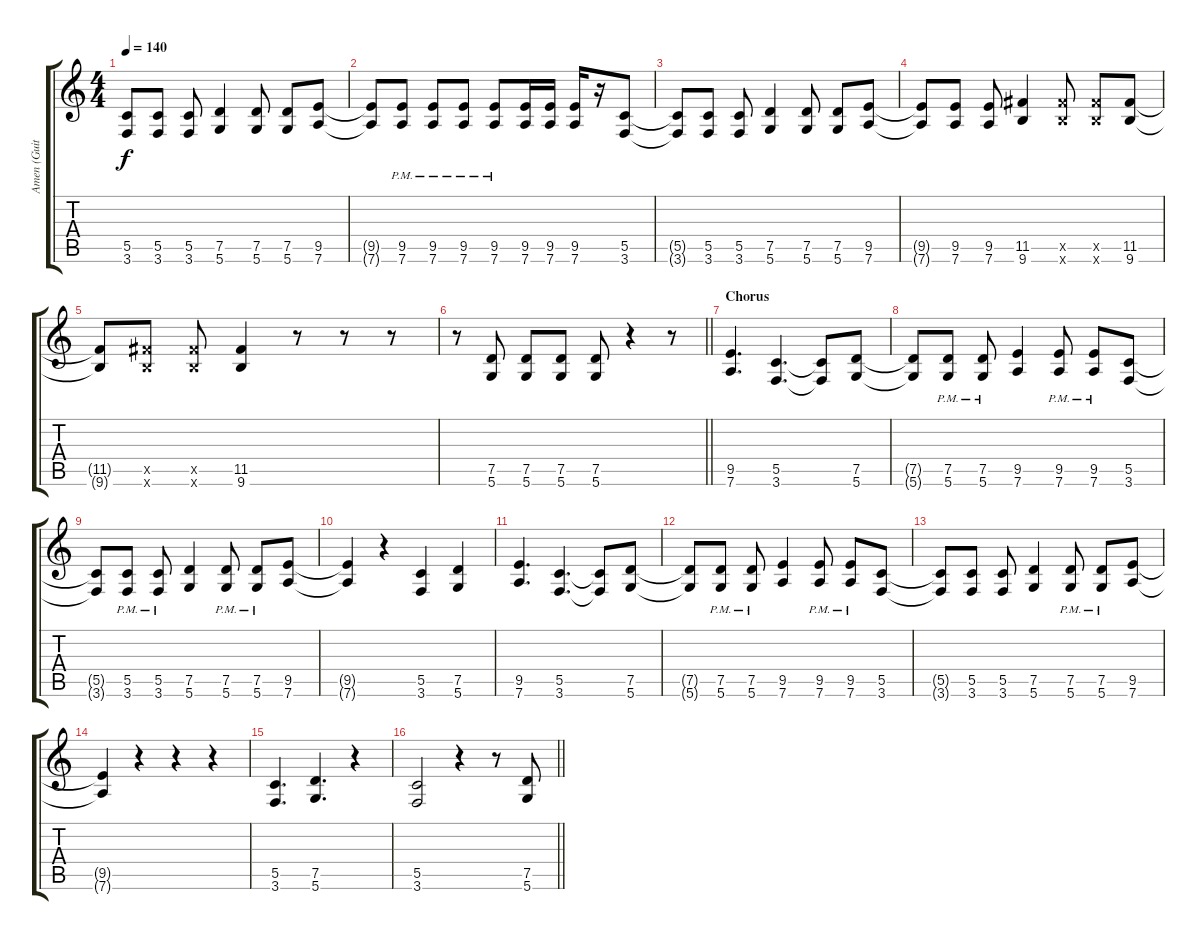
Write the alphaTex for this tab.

\track ("Amen (Guitar)" "Amen (Guit") {instrument distortionguitar}
\staff {score tabs}
\tuning (D4 A3 F3 C3 G2 D2) {hide}
\ts (4 4)
\tempo 140
\clef g2
\ks c
(5.5{t} 3.6{t}).8{dy f} (5.5 3.6).8 (5.5 3.6).8 (7.5 5.6).4 (7.5 5.6).8 (7.5 5.6).8 (9.5 7.6).8 |
(9.5{t} 7.6{t}).8 (9.5{pm} 7.6{pm}).8 (9.5{pm} 7.6{pm}).8 (9.5{pm} 7.6{pm}).8 (9.5{pm} 7.6{pm}).8 (9.5 7.6).16 (9.5 7.6).16 (9.5 7.6).16 r.16 (5.5 3.6).8 |
(5.5{t} 3.6{t}).8 (5.5 3.6).8 (5.5 3.6).8 (7.5 5.6).4 (7.5 5.6).8 (7.5 5.6).8 (9.5 7.6).8 |
(9.5{t} 7.6{t}).8 (9.5 7.6).8 (9.5 7.6).8 (11.5 9.6).4 (11.5{x} 9.6{x}).8 (11.5{x} 9.6{x}).8 (11.5 9.6).8 |
(11.5{t} 9.6{t}).8 (11.5{x} 9.6{x}).8 (11.5{x} 9.6{x}).8 (11.5 9.6).4 r.8 r.8 r.8 |
\barLineRight lightlight
r.8 (7.5 5.6).8 (7.5 5.6).8 (7.5 5.6).8 (7.5 5.6).8 r.4 r.8 |
\section ("" "Chorus")
(9.5 7.6).4{d} (5.5 3.6).4{d} (5.5{t} 3.6{t}).8 (7.5 5.6).8 |
(7.5{t} 5.6{t}).8 (7.5{pm} 5.6{pm}).8 (7.5{pm} 5.6{pm}).8 (9.5 7.6).4 (9.5{pm} 7.6{pm}).8 (9.5{pm} 7.6{pm}).8 (5.5 3.6).8 |
(5.5{t} 3.6{t}).8 (5.5{pm} 3.6{pm}).8 (5.5{pm} 3.6{pm}).8 (7.5 5.6).4 (7.5{pm} 5.6{pm}).8 (7.5{pm} 5.6{pm}).8 (9.5 7.6).8 |
(9.5{t} 7.6{t}).4 r.4 (5.5 3.6).4 (7.5 5.6).4 |
(9.5 7.6).4{d} (5.5 3.6).4{d} (5.5{t} 3.6{t}).8 (7.5 5.6).8 |
(7.5{t} 5.6{t}).8 (7.5{pm} 5.6{pm}).8 (7.5{pm} 5.6{pm}).8 (9.5 7.6).4 (9.5{pm} 7.6{pm}).8 (9.5{pm} 7.6{pm}).8 (5.5 3.6).8 |
(5.5{t} 3.6{t}).8 (5.5 3.6).8 (5.5 3.6).8 (7.5 5.6).4 (7.5{pm} 5.6{pm}).8 (7.5{pm} 5.6{pm}).8 (9.5 7.6).8 |
(9.5{t} 7.6{t}).4 r.4 r.4 r.4 |
(5.5 3.6).4{d} (7.5 5.6).4{d} r.4 |
\barLineRight lightlight
(5.5 3.6).2 r.4 r.8 (7.5 5.6).8
